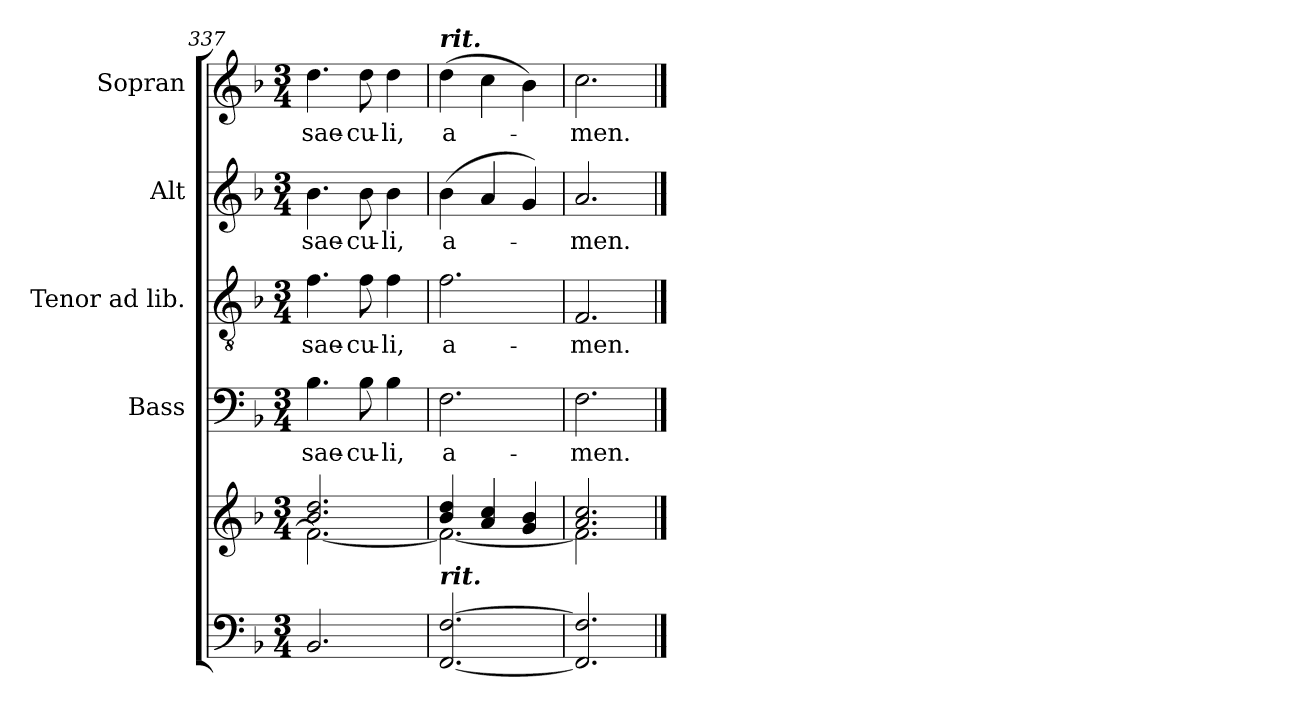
**kern	**kern	**kern	**text	**kern	**text	**kern	**text	**kern	**text
*part5	*part5	*part4	*part4	*part3	*part3	*part2	*part2	*part1	*part1
*staff6	*staff5	*staff4	*staff4	*staff3	*staff3	*staff2	*staff2	*staff1	*staff1
*	*	*I"Bass	*	*I"Tenor ad lib.	*	*I"Alt	*	*I"Sopran	*
*	*	*I'B.	*	*I'T.	*	*I'A.	*	*I'S.	*
*clefF4	*clefG2	*clefF4	*	*clefGv2	*	*clefG2	*	*clefG2	*
*k[b-]	*k[b-]	*k[b-]	*	*k[b-]	*	*k[b-]	*	*k[b-]	*
*F:	*F:	*F:	*	*F:	*	*F:	*	*F:	*
*M3/4	*M3/4	*M3/4	*	*M3/4	*	*M3/4	*	*M3/4	*
=337	=337	=337	=337	=337	=337	=337	=337	=337	=337
*	*^	*	*	*	*	*	*	*	*
!	!	!	!	!LO:LY:b	!	!LO:LY:b	!	!LO:LY:b	!	!LO:LY:b
2.BB-/	2.b-/ 2.dd/	2.f\_	4.B-\	sae-	4.f\	sae-	4.b-\	sae-	4.dd\	sae-
!	!	!	!	!LO:LY:b	!	!LO:LY:b	!	!LO:LY:b	!	!LO:LY:b
.	.	.	8B-\	-cu-	8f\	-cu-	8b-\	-cu-	8dd\	-cu-
!	!	!	!	!LO:LY:b	!	!LO:LY:b	!	!LO:LY:b	!	!LO:LY:b
.	.	.	4B-\	-li,	4f\	-li,	4b-\	-li,	4dd\	-li,
=338	=338	=338	=338	=338	=338	=338	=338	=338	=338	=338
!	!	!	!	!	!	!	!	!	!LO:TX:a:Bi:t=rit.	!
!	!LO:TX:b:Bi:t=rit.	!	!	!	!	!	!	!	!	!
!	!	!	!	!LO:LY:b	!	!LO:LY:b	!	!LO:LY:b	!	!LO:LY:b
[2.FF/ [2.F/	4b-/ 4dd/	2.f\_	2.F\	a-	2.f\	a-	(>4b-\	a-	(>4dd\	a-
.	4a/ 4cc/	.	.	.	.	.	4a/	.	4cc\	.
.	4g/ 4b-/	.	.	.	.	.	4g/)	.	4b-\)	.
=339	=339	=339	=339	=339	=339	=339	=339	=339	=339	=339
!	!	!	!	!LO:LY:b	!	!LO:LY:b	!	!LO:LY:b	!	!LO:LY:b
2.FF/] 2.F/]	2.a/ 2.cc/	2.f\]	2.F\	-men.	2.F/	-men.	2.a/	-men.	2.cc\	-men.
*	*v	*v	*	*	*	*	*	*	*	*
==	==	==	==	==	==	==	==	==	==
*-	*-	*-	*-	*-	*-	*-	*-	*-	*-
